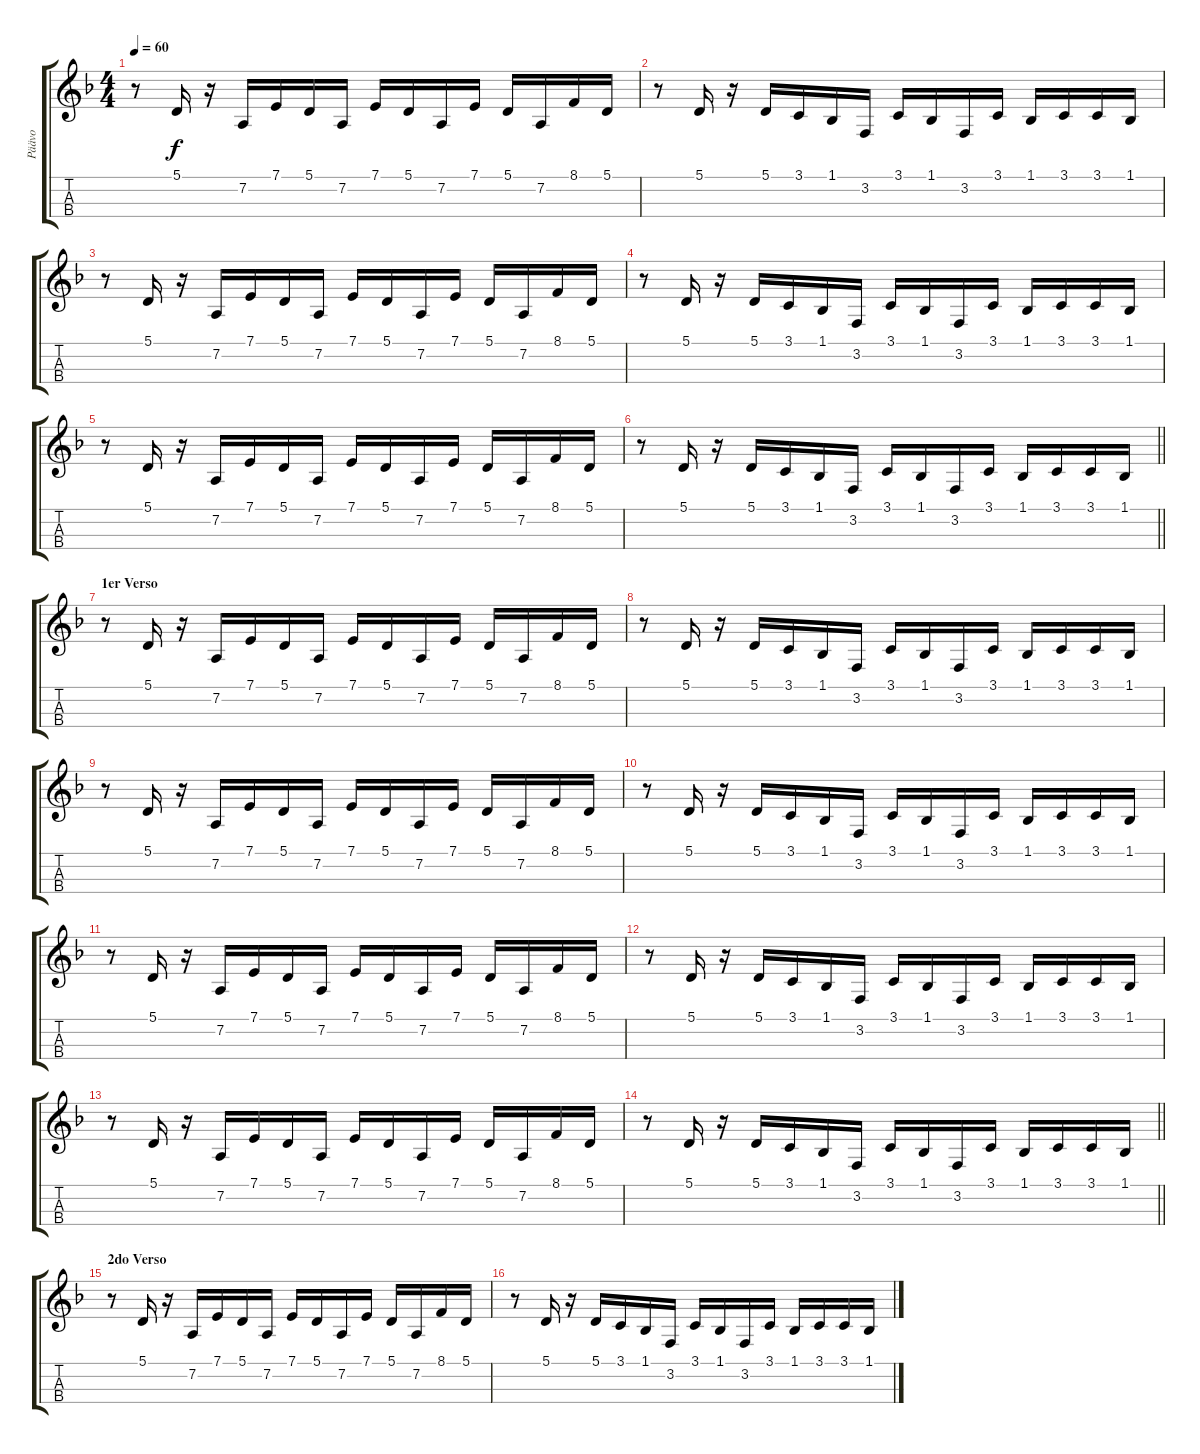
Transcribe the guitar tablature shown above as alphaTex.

\track ("Päävo" "Päävo") {instrument cello}
\staff {score tabs}
\tuning (A3 D3 G2 C2) {hide}
\ts (4 4)
\tempo 60
\clef g2
\ks f
r.8{dy f instrument cello} 5.1.16 r.16 7.2.16 7.1.16 5.1.16 7.2.16 7.1.16 5.1.16 7.2.16 7.1.16 5.1.16 7.2.16 8.1.16 5.1.16 |
r.8 5.1.16 r.16 5.1.16 3.1.16 1.1.16 3.2.16 3.1.16 1.1.16 3.2.16 3.1.16 1.1.16 3.1.16 3.1.16 1.1.16 |
r.8 5.1.16 r.16 7.2.16 7.1.16 5.1.16 7.2.16 7.1.16 5.1.16 7.2.16 7.1.16 5.1.16 7.2.16 8.1.16 5.1.16 |
r.8 5.1.16 r.16 5.1.16 3.1.16 1.1.16 3.2.16 3.1.16 1.1.16 3.2.16 3.1.16 1.1.16 3.1.16 3.1.16 1.1.16 |
r.8 5.1.16 r.16 7.2.16 7.1.16 5.1.16 7.2.16 7.1.16 5.1.16 7.2.16 7.1.16 5.1.16 7.2.16 8.1.16 5.1.16 |
\barLineRight lightlight
r.8 5.1.16 r.16 5.1.16 3.1.16 1.1.16 3.2.16 3.1.16 1.1.16 3.2.16 3.1.16 1.1.16 3.1.16 3.1.16 1.1.16 |
\section ("" "1er Verso")
r.8 5.1.16 r.16 7.2.16 7.1.16 5.1.16 7.2.16 7.1.16 5.1.16 7.2.16 7.1.16 5.1.16 7.2.16 8.1.16 5.1.16 |
r.8 5.1.16 r.16 5.1.16 3.1.16 1.1.16 3.2.16 3.1.16 1.1.16 3.2.16 3.1.16 1.1.16 3.1.16 3.1.16 1.1.16 |
r.8 5.1.16 r.16 7.2.16 7.1.16 5.1.16 7.2.16 7.1.16 5.1.16 7.2.16 7.1.16 5.1.16 7.2.16 8.1.16 5.1.16 |
r.8 5.1.16 r.16 5.1.16 3.1.16 1.1.16 3.2.16 3.1.16 1.1.16 3.2.16 3.1.16 1.1.16 3.1.16 3.1.16 1.1.16 |
r.8 5.1.16 r.16 7.2.16 7.1.16 5.1.16 7.2.16 7.1.16 5.1.16 7.2.16 7.1.16 5.1.16 7.2.16 8.1.16 5.1.16 |
r.8 5.1.16 r.16 5.1.16 3.1.16 1.1.16 3.2.16 3.1.16 1.1.16 3.2.16 3.1.16 1.1.16 3.1.16 3.1.16 1.1.16 |
r.8 5.1.16 r.16 7.2.16 7.1.16 5.1.16 7.2.16 7.1.16 5.1.16 7.2.16 7.1.16 5.1.16 7.2.16 8.1.16 5.1.16 |
\barLineRight lightlight
r.8 5.1.16 r.16 5.1.16 3.1.16 1.1.16 3.2.16 3.1.16 1.1.16 3.2.16 3.1.16 1.1.16 3.1.16 3.1.16 1.1.16 |
\section ("" "2do Verso")
r.8 5.1.16 r.16 7.2.16 7.1.16 5.1.16 7.2.16 7.1.16 5.1.16 7.2.16 7.1.16 5.1.16 7.2.16 8.1.16 5.1.16 |
r.8 5.1.16 r.16 5.1.16 3.1.16 1.1.16 3.2.16 3.1.16 1.1.16 3.2.16 3.1.16 1.1.16 3.1.16 3.1.16 1.1.16
